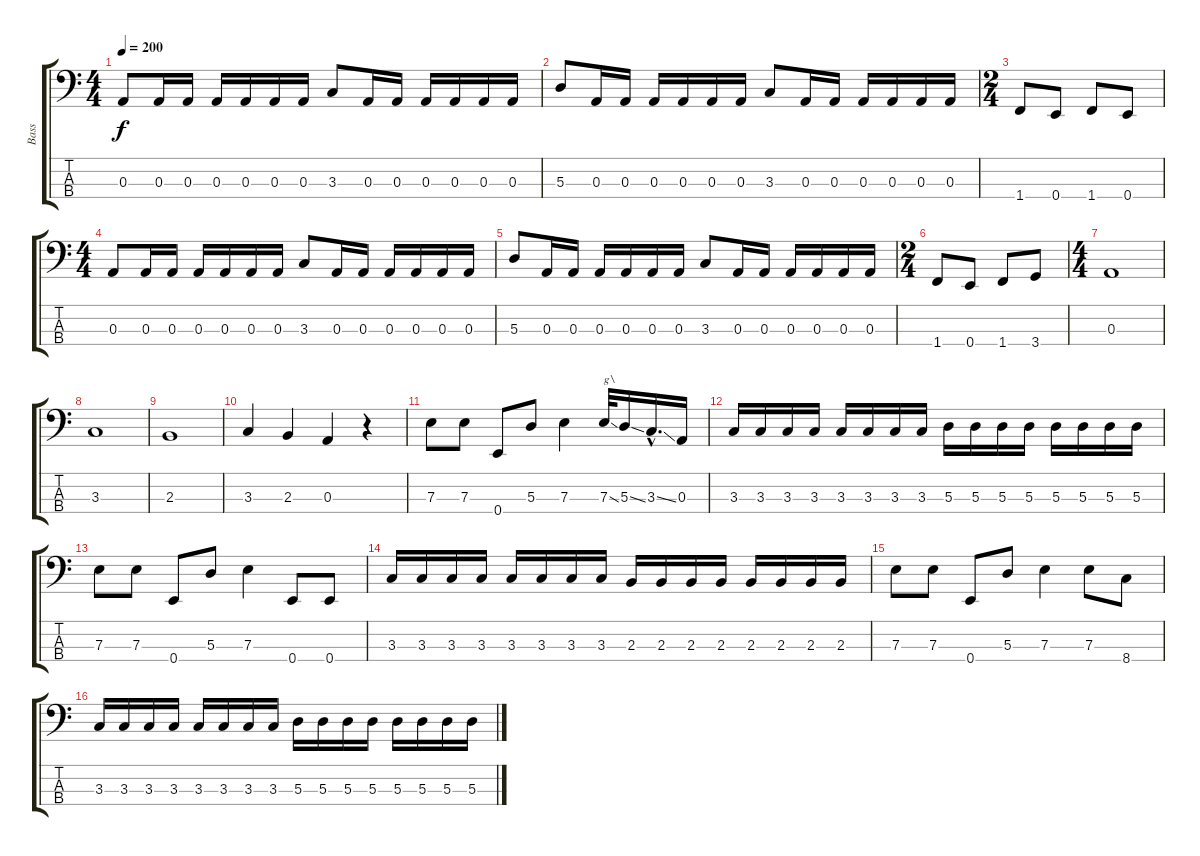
\track ("Bass" "Bass") {instrument electricbasspick}
\staff {score tabs}
\tuning (G2 D2 A1 E1) {hide}
\ts (4 4)
\tempo 200
\clef f4
\ks c
0.3.8{dy f} 0.3.16 0.3.16 0.3.16 0.3.16 0.3.16 0.3.16 3.3.8 0.3.16 0.3.16 0.3.16 0.3.16 0.3.16 0.3.16 |
5.3.8 0.3.16 0.3.16 0.3.16 0.3.16 0.3.16 0.3.16 3.3.8 0.3.16 0.3.16 0.3.16 0.3.16 0.3.16 0.3.16 |
\ts (2 4)
1.4.8 0.4.8 1.4.8 0.4.8 |
\ts (4 4)
0.3.8 0.3.16 0.3.16 0.3.16 0.3.16 0.3.16 0.3.16 3.3.8 0.3.16 0.3.16 0.3.16 0.3.16 0.3.16 0.3.16 |
5.3.8 0.3.16 0.3.16 0.3.16 0.3.16 0.3.16 0.3.16 3.3.8 0.3.16 0.3.16 0.3.16 0.3.16 0.3.16 0.3.16 |
\ts (2 4)
1.4.8 0.4.8 1.4.8 3.4.8 |
\ts (4 4)
0.3.1 |
3.3.1 |
2.3.1 |
3.3.4 2.3.4 0.3.4 r.4 |
7.3.8 7.3.8 0.4.8 5.3.8 7.3.4 7.3{ss}.32{txt "g\\"} 5.3{ss}.16 3.3{ss hac}.16{d} 0.3.16 |
3.3.16 3.3.16 3.3.16 3.3.16 3.3.16 3.3.16 3.3.16 3.3.16 5.3.16 5.3.16 5.3.16 5.3.16 5.3.16 5.3.16 5.3.16 5.3.16 |
7.3.8 7.3.8 0.4.8 5.3.8 7.3.4 0.4.8 0.4.8 |
3.3.16 3.3.16 3.3.16 3.3.16 3.3.16 3.3.16 3.3.16 3.3.16 2.3.16 2.3.16 2.3.16 2.3.16 2.3.16 2.3.16 2.3.16 2.3.16 |
7.3.8 7.3.8 0.4.8 5.3.8 7.3.4 7.3.8 8.4.8 |
3.3.16 3.3.16 3.3.16 3.3.16 3.3.16 3.3.16 3.3.16 3.3.16 5.3.16 5.3.16 5.3.16 5.3.16 5.3.16 5.3.16 5.3.16 5.3.16
